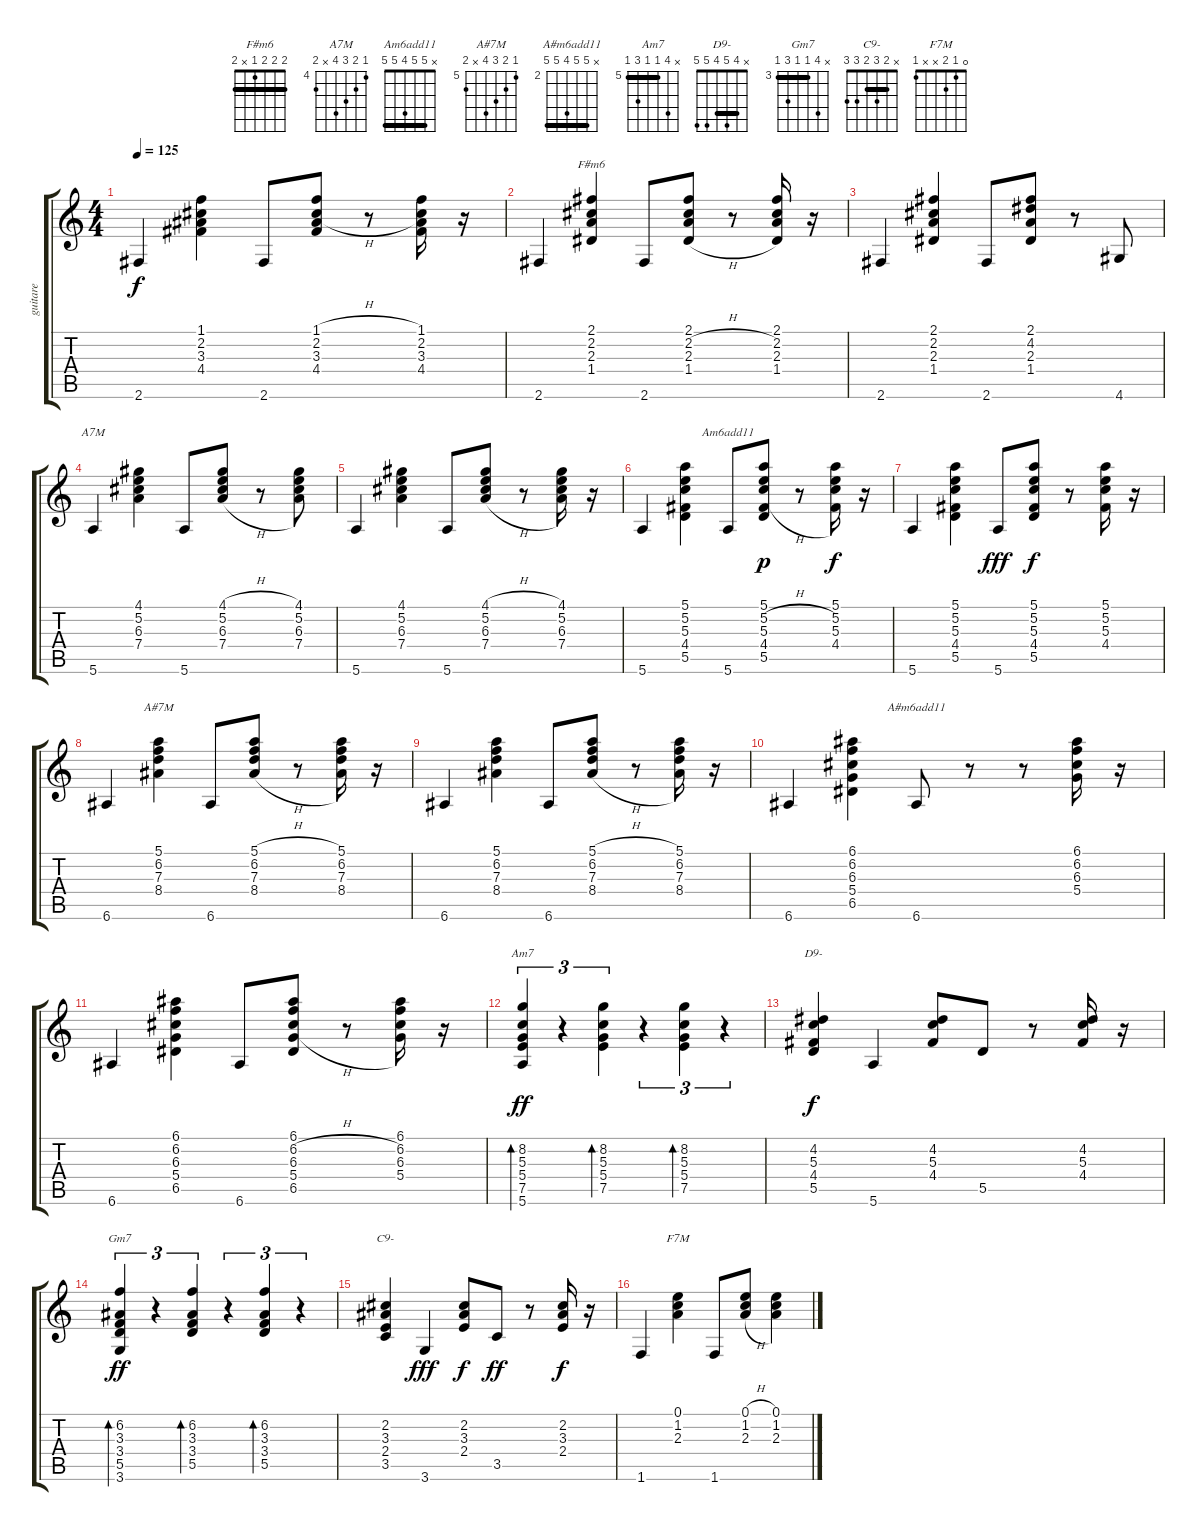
\track ("guitare" "guitare") {instrument acousticguitarnylon}
\staff {score tabs}
\tuning (E4 B3 G3 D3 A2 E2) {hide}
\chord ("F#m6" 2 2 2 1 x 2) {barre 2}
\chord ("A7M" 4 5 6 7 x 5) {firstfret 4}
\chord ("Am6add11" x 5 5 4 5 5) {barre 5}
\chord ("A#7M" 5 6 7 8 x 6) {firstfret 5}
\chord ("A#m6add11" x 6 6 5 6 6) {firstfret 2 barre 6}
\chord ("Am7" x 8 5 5 7 5) {firstfret 5 barre 5}
\chord ("D9-" x 4 5 4 5 5) {barre 4}
\chord ("Gm7" x 6 3 3 5 3) {firstfret 3 barre 3}
\chord ("C9-" x 2 3 2 3 3) {barre 2}
\chord ("F7M" 0 1 2 x x 1)
\ts (4 4)
\tempo 125
\clef g2
\ks c
2.6.4{dy f} (1.1 2.2 3.3 4.4).4 2.6.8 (1.1{h} 2.2{h} 3.3{h} 4.4).8 r.8 (1.1 2.2 3.3 4.4).16 r.16 |
2.6.4 (2.1 2.2 2.3 1.4).4{ch "F#m6"} 2.6.8 (2.1 2.2{h} 2.3{h} 1.4{h}).8 r.8 (2.1 2.2 2.3 1.4).16 r.16 |
2.6.4 (2.1 2.2 2.3 1.4).4 2.6.8 (2.1 4.2 2.3 1.4).8 r.8 4.6.8 |
5.6.4{ch "A7M"} (4.1 5.2 6.3 7.4).4 5.6.8 (4.1{h} 5.2{h} 6.3{h} 7.4{h}).8 r.8 (4.1 5.2 6.3 7.4).8 |
5.6.4 (4.1 5.2 6.3 7.4).4 5.6.8 (4.1{h} 5.2{h} 6.3{h} 7.4{h}).8 r.8 (4.1 5.2 6.3 7.4).16 r.16 |
5.6.4 (5.1 5.2 5.3 4.4 5.5).4 5.6.8{ch "Am6add11"} (5.1 5.2{h} 5.3{h} 4.4{h} 5.5).8{dy p} r.8 (5.1 5.2 5.3 4.4).16{dy f} r.16 |
5.6.4 (5.1 5.2 5.3 4.4 5.5).4 5.6.8{dy fff} (5.1 5.2 5.3 4.4 5.5).8{dy f} r.8 (5.1 5.2 5.3 4.4).16 r.16 |
6.6.4 (5.1 6.2 7.3 8.4).4{ch "A#7M"} 6.6.8 (5.1{h} 6.2{h} 7.3{h} 8.4{h}).8 r.8 (5.1 6.2 7.3 8.4).16 r.16 |
6.6.4 (5.1 6.2 7.3 8.4).4 6.6.8 (5.1{h} 6.2{h} 7.3{h} 8.4{h}).8 r.8 (5.1 6.2 7.3 8.4).16 r.16 |
6.6.4 (6.1 6.2 6.3 5.4 6.5).4 6.6.8{ch "A#m6add11"} r.8 r.8 (6.1 6.2 6.3 5.4).16 r.16 |
6.6.4 (6.1 6.2 6.3 5.4 6.5).4 6.6.8 (6.1 6.2{h} 6.3{h} 5.4{h} 6.5).8 r.8 (6.1 6.2 6.3 5.4).16 r.16 |
(8.2 5.3 5.4 7.5 5.6).4{tu (3 2) bd 120 ch "Am7" dy ff} r.4{tu (3 2)} (8.2 5.3 5.4 7.5).4{tu (3 2) bd 120} r.4{tu (3 2)} (8.2 5.3 5.4 7.5).4{tu (3 2) bd 120} r.4{tu (3 2)} |
(4.2 5.3 4.4 5.5).4{ch "D9-" dy f} 5.6.4 (4.2 5.3 4.4).8 5.5.8 r.8 (4.2 5.3 4.4).16 r.16 |
(6.2 3.3 3.4 5.5 3.6).4{tu (3 2) bd 120 ch "Gm7" dy ff} r.4{tu (3 2)} (6.2 3.3 3.4 5.5).4{tu (3 2) bd 120} r.4{tu (3 2)} (6.2 3.3 3.4 5.5).4{tu (3 2) bd 120} r.4{tu (3 2)} |
(2.2 3.3 2.4 3.5).4{ch "C9-"} 3.6.4{dy fff} (2.2 3.3 2.4).8{dy f} 3.5.8{dy ff} r.8 (2.2 3.3 2.4).16{dy f} r.16 |
1.6.4 (0.1 1.2 2.3).4{ch "F7M"} 1.6.8 (0.1{h} 1.2{h} 2.3{h}).8 (0.1 1.2 2.3).4
